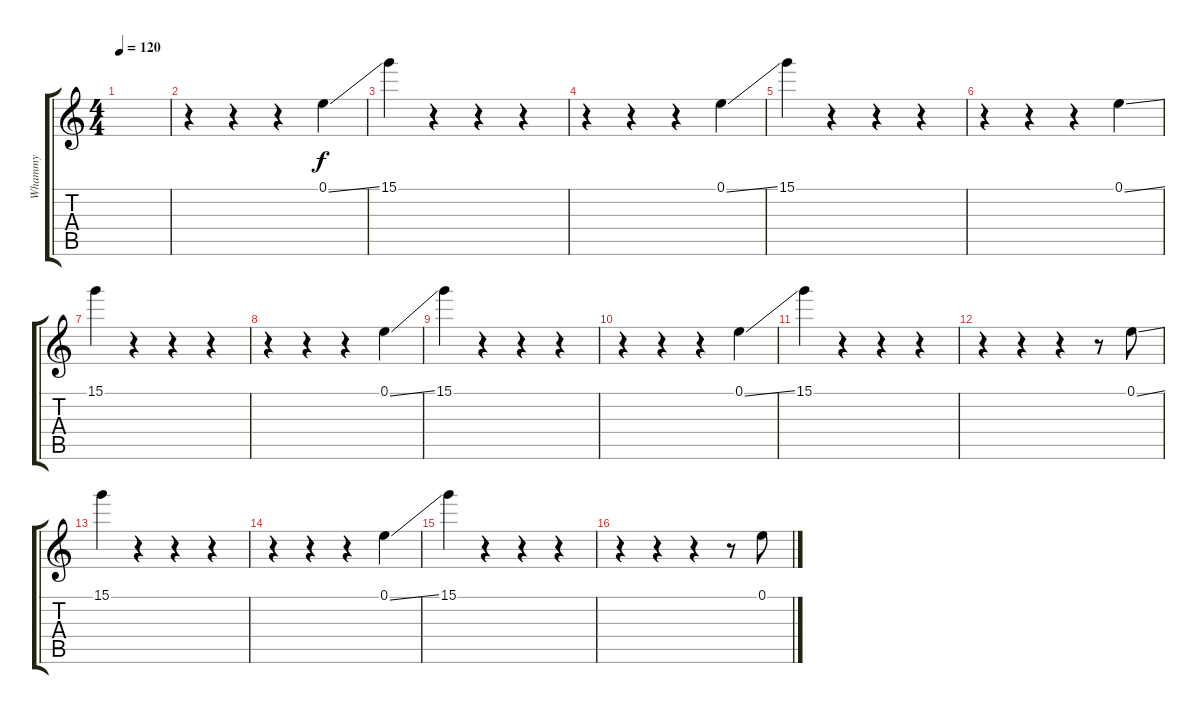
\track ("Whammy" "Whammy") {instrument distortionguitar}
\staff {score tabs}
\tuning (E4 B3 G3 D3 A2 E2) {hide}
\ts (4 4)
\tempo 120
\clef g2
\ks c
|
r.4 r.4 r.4 0.1{ss}.4 |
15.1.4 r.4 r.4 r.4 |
r.4 r.4 r.4 0.1{ss}.4 |
15.1.4 r.4 r.4 r.4 |
r.4 r.4 r.4 0.1{ss}.4 |
15.1.4 r.4 r.4 r.4 |
r.4 r.4 r.4 0.1{ss}.4 |
15.1.4 r.4 r.4 r.4 |
r.4 r.4 r.4 0.1{ss}.4 |
15.1.4 r.4 r.4 r.4 |
r.4 r.4 r.4 r.8 0.1{ss}.8 |
15.1.4 r.4 r.4 r.4 |
r.4 r.4 r.4 0.1{ss}.4 |
15.1.4 r.4 r.4 r.4 |
r.4 r.4 r.4 r.8 0.1{ss}.8
